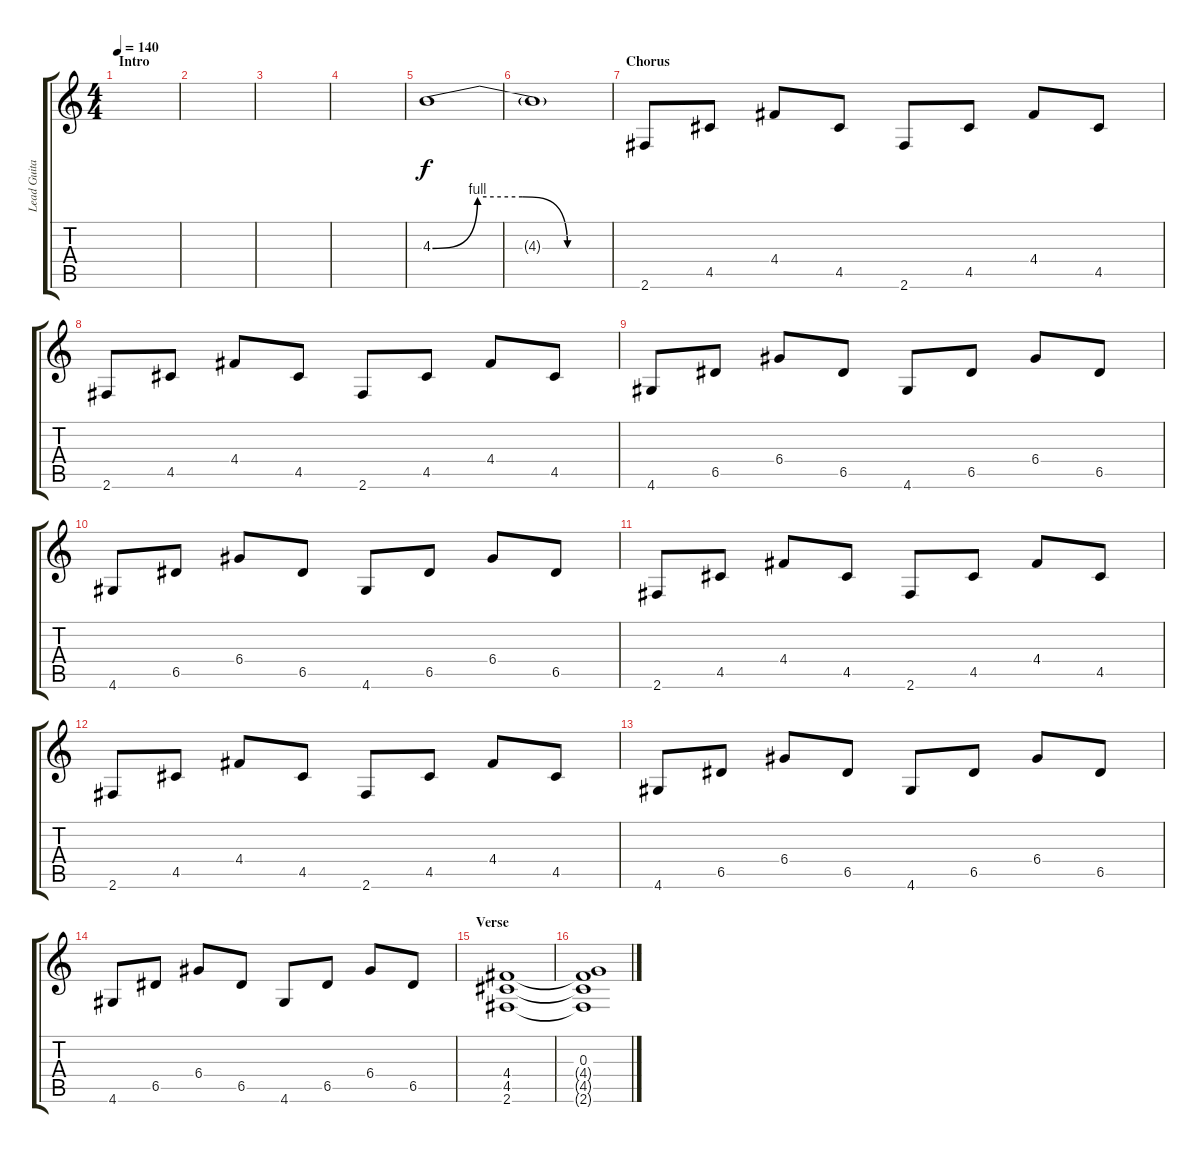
\track ("Lead Guitar" "Lead Guita") {instrument distortionguitar}
\staff {score tabs}
\tuning (E4 B3 G3 D3 A2 E2) {hide}
\ts (4 4)
\section ("" "Intro")
\tempo 140
\clef g2
\ks c
|
|
|
|
4.3{be (custom 0 0 15 4 30 4 45 0 60 0)}.1{volume 16} |
4.3{t}.1 |
\section ("" "Chorus")
2.6.8{volume 13} 4.5.8 4.4.8 4.5.8 2.6.8 4.5.8 4.4.8 4.5.8 |
2.6.8 4.5.8 4.4.8 4.5.8 2.6.8 4.5.8 4.4.8 4.5.8 |
4.6.8 6.5.8 6.4.8 6.5.8 4.6.8 6.5.8 6.4.8 6.5.8 |
4.6.8 6.5.8 6.4.8 6.5.8 4.6.8 6.5.8 6.4.8 6.5.8 |
2.6.8{volume 13} 4.5.8 4.4.8 4.5.8 2.6.8 4.5.8 4.4.8 4.5.8 |
2.6.8 4.5.8 4.4.8 4.5.8 2.6.8 4.5.8 4.4.8 4.5.8 |
4.6.8 6.5.8 6.4.8 6.5.8 4.6.8 6.5.8 6.4.8 6.5.8 |
4.6.8 6.5.8 6.4.8 6.5.8 4.6.8 6.5.8 6.4.8 6.5.8 |
\section ("" "Verse")
(4.4 4.5 2.6).1 |
(0.3 4.4{t} 4.5{t} 2.6{t}).1
